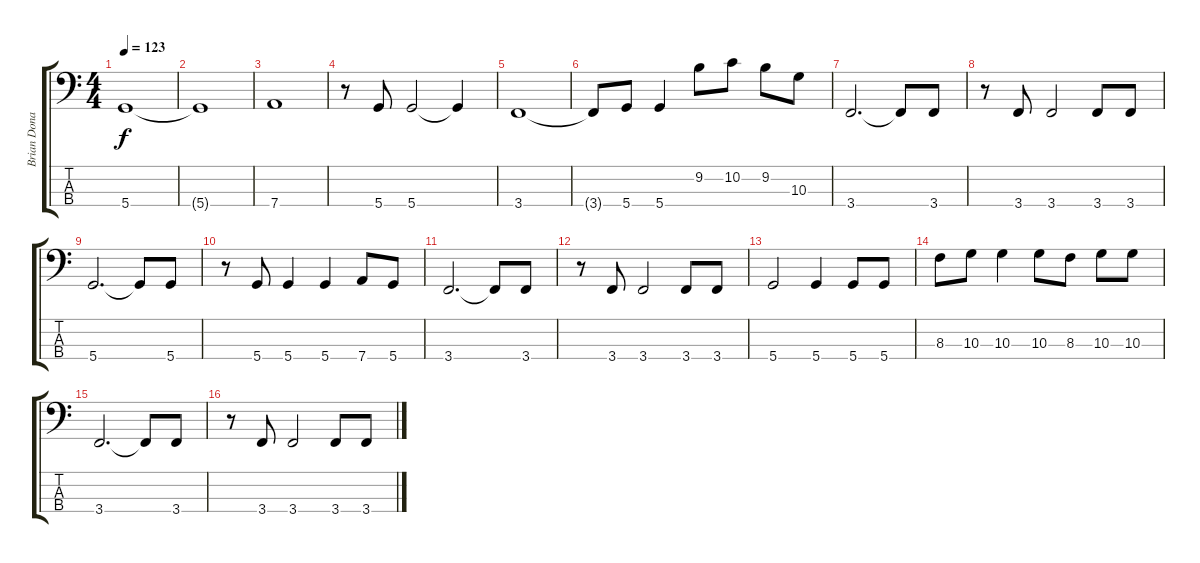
\track ("Brian Donahue - Bass" "Brian Dona") {instrument electricbasspick}
\staff {score tabs}
\tuning (G2 D2 A1 D1) {hide}
\ts (4 4)
\tempo 123
\clef f4
\ks c
5.4.1{dy f} |
5.4{t}.1 |
7.4.1 |
r.8 5.4.8 5.4.2 5.4{t}.4 |
3.4.1 |
3.4{t}.8 5.4.8 5.4.4 9.2.8 10.2.8 9.2.8 10.3.8 |
3.4.2{d} 3.4{t}.8 3.4.8 |
r.8 3.4.8 3.4.2 3.4.8 3.4.8 |
5.4.2{d} 5.4{t}.8 5.4.8 |
r.8 5.4.8 5.4.4 5.4.4 7.4.8 5.4.8 |
3.4.2{d} 3.4{t}.8 3.4.8 |
r.8 3.4.8 3.4.2 3.4.8 3.4.8 |
5.4.2 5.4.4 5.4.8 5.4.8 |
8.3.8 10.3.8 10.3.4 10.3.8 8.3.8 10.3.8 10.3.8 |
3.4.2{d} 3.4{t}.8 3.4.8 |
r.8 3.4.8 3.4.2 3.4.8 3.4.8
